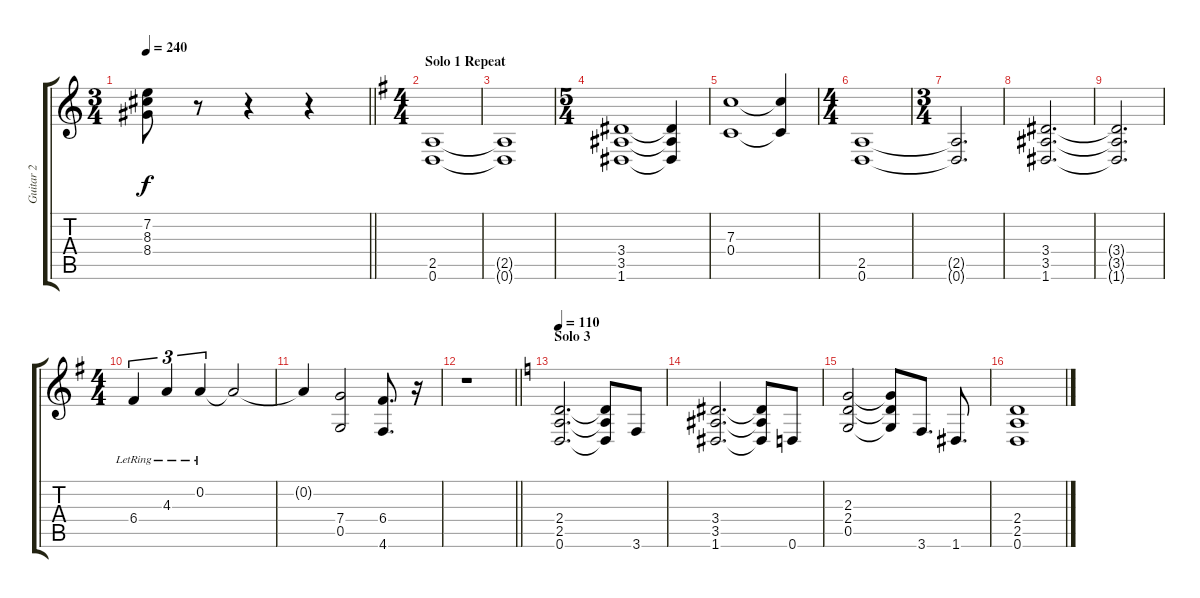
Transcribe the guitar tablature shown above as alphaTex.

\track ("Guitar 2" "Guitar 2") {instrument distortionguitar}
\staff {score tabs}
\tuning (D4 A3 F3 C3 G2 D2) {hide}
\ts (3 4)
\tempo 240
\clef g2
\barLineRight lightlight
\ks c
(7.2 8.3 8.4).8{dy f} r.8 r.4 r.4 |
\ts (4 4)
\section ("" "Solo 1 Repeat")
\ks g
(2.5 0.6).1 |
(2.5{t} 0.6{t}).1 |
\ts (5 4)
(3.4 3.5 1.6).1 (3.4{t} 3.5{t} 1.6{t}).4 |
(7.3 0.4).1 (7.3{t} 0.4{t}).4 |
\ts (4 4)
(2.5 0.6).1 |
\ts (3 4)
(2.5{t} 0.6{t}).2{d} |
(3.4 3.5 1.6).2{d} |
(3.4{t} 3.5{t} 1.6{t}).2{d} |
\ts (4 4)
6.4{lr}.4{tu (3 2)} 4.3{lr}.4{tu (3 2)} 0.2{lr}.4{tu (3 2)} 0.2{t}.2 |
0.2{t}.4 (7.4 0.5).2 (6.4 4.6).8{d} r.16 |
\barLineRight lightlight
r.1 |
\section ("" "Solo 3")
\tempo 110
\ks c
(2.4 2.5 0.6).2{d} (2.4{t} 2.5{t} 0.6{t}).8 3.6.8 |
(3.4 3.5 1.6).2{d} (3.4{t} 3.5{t} 1.6{t}).8 0.6.8 |
(2.3 2.4 0.5).2 (2.3{t} 2.4{t} 0.5{t}).8 3.6.8{d} 1.6.8{d} |
(2.4 2.5 0.6).1
